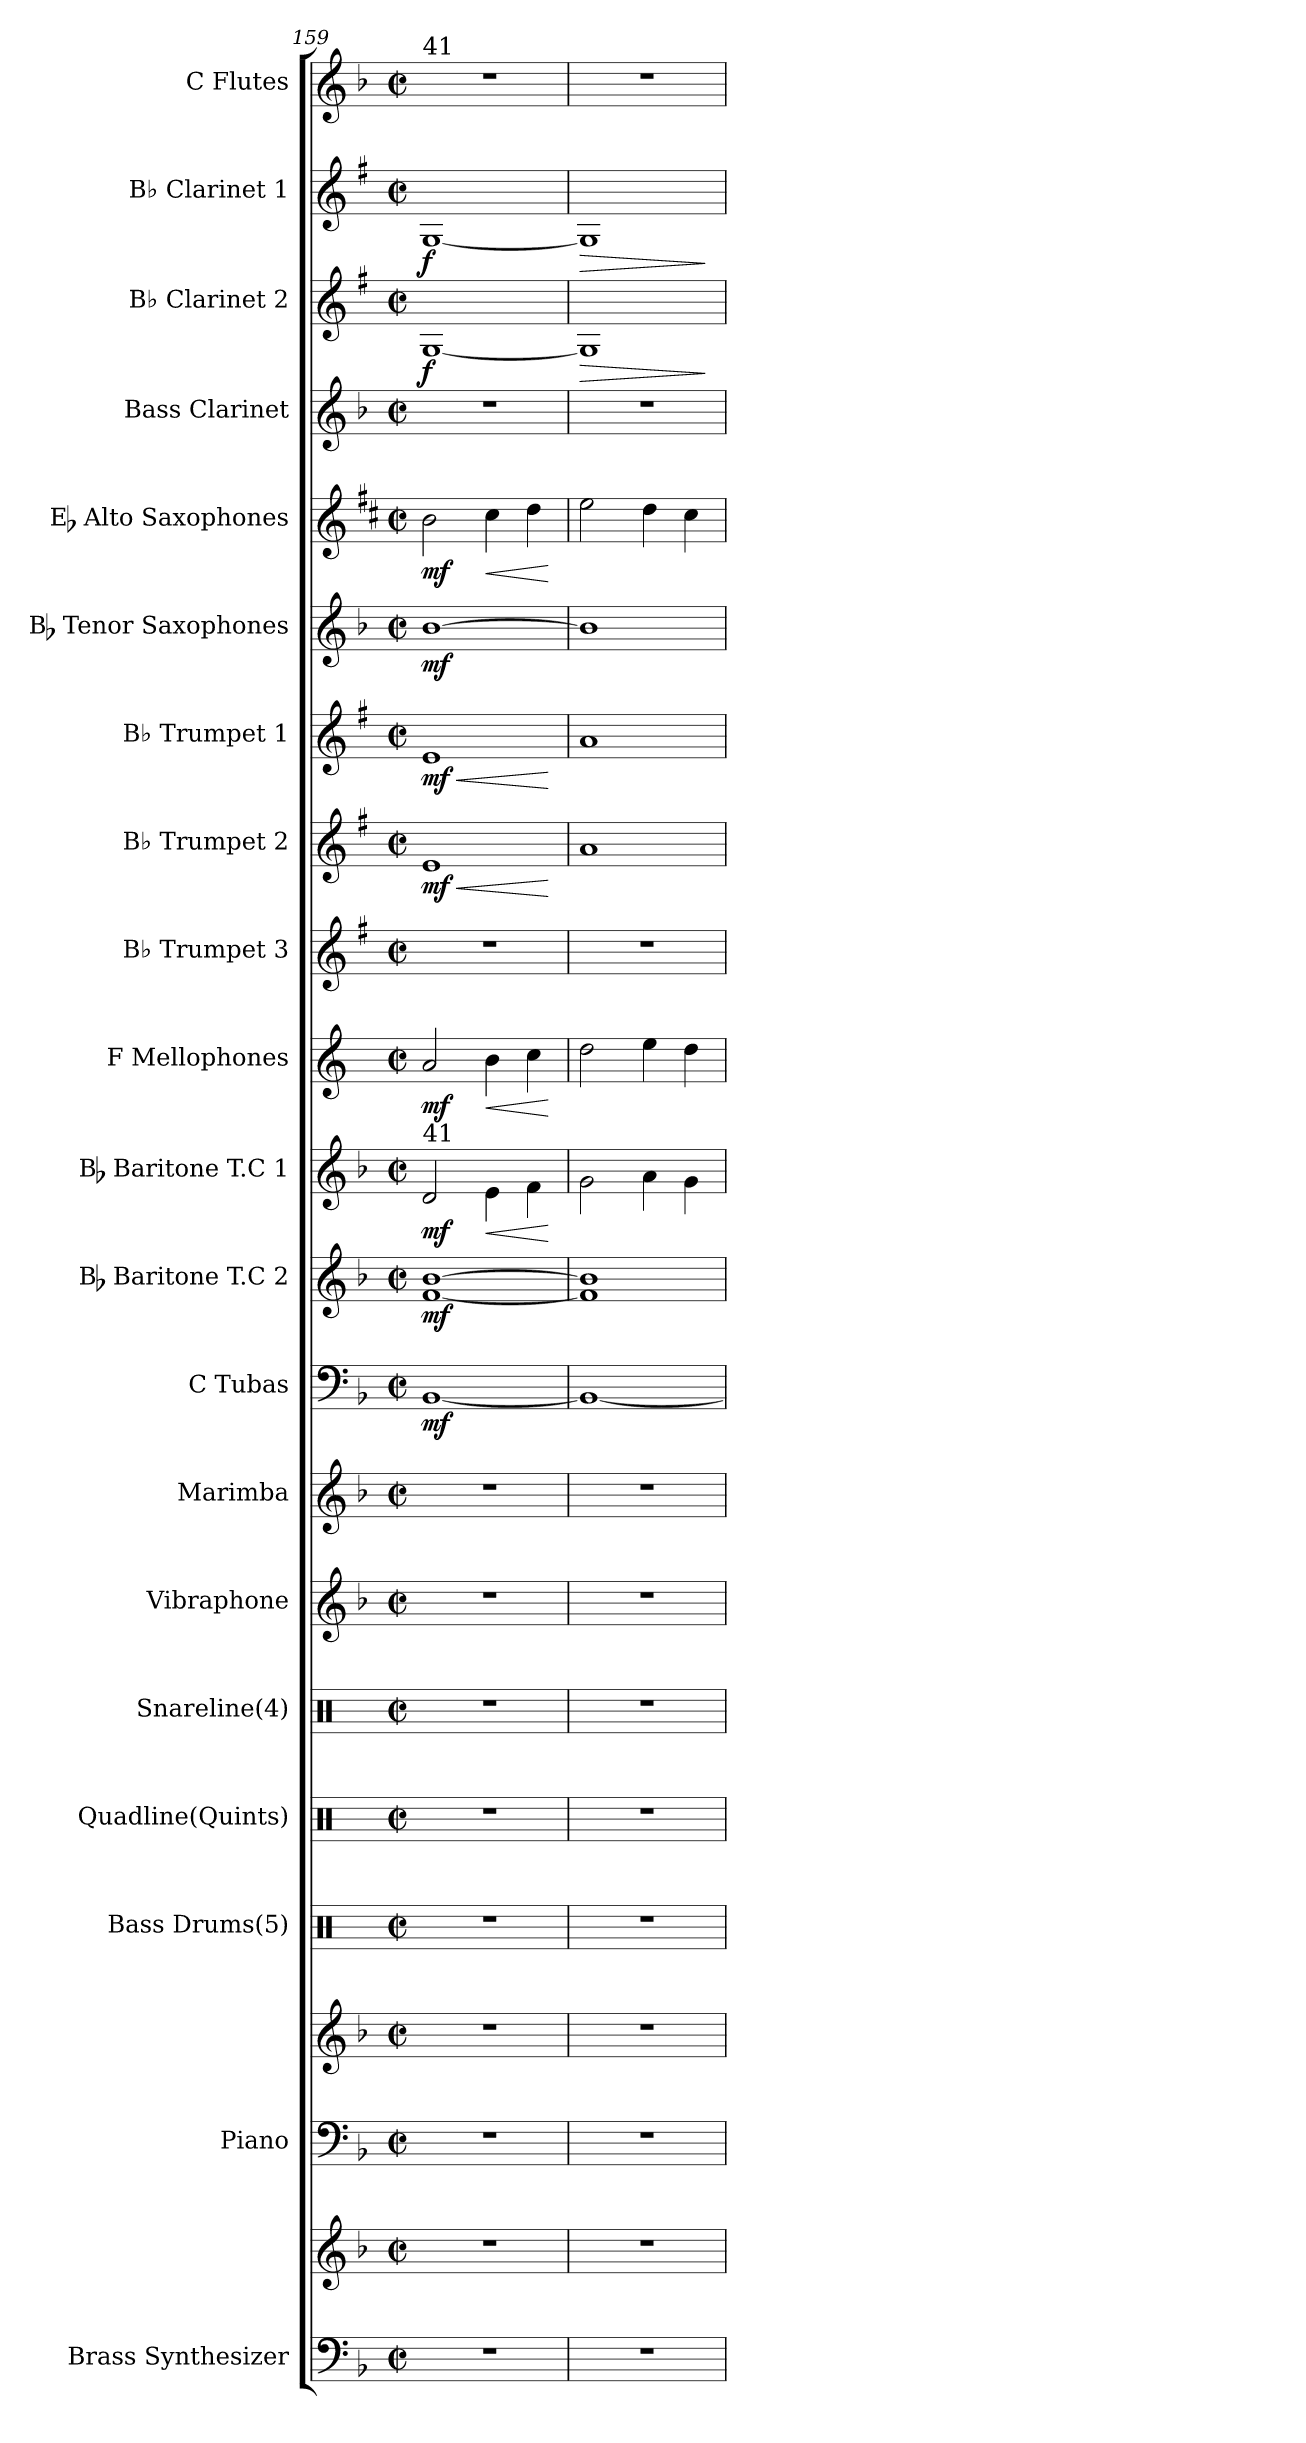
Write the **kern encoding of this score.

**kern	**kern	**kern	**kern	**kern	**kern	**kern	**kern	**kern	**kern	**dynam	**kern	**dynam	**kern	**dynam	**kern	**dynam	**kern	**kern	**dynam	**kern	**dynam	**kern	**dynam	**kern	**dynam	**kern	**kern	**dynam	**kern	**dynam	**kern
*part20	*part20	*part19	*part19	*part18	*part17	*part16	*part15	*part14	*part13	*part13	*part12	*part12	*part11	*part11	*part10	*part10	*part9	*part8	*part8	*part7	*part7	*part6	*part6	*part5	*part5	*part4	*part3	*part3	*part2	*part2	*part1
*staff22	*staff21	*staff20	*staff19	*staff18	*staff17	*staff16	*staff15	*staff14	*staff13	*staff13	*staff12	*staff12	*staff11	*staff11	*staff10	*staff10	*staff9	*staff8	*staff8	*staff7	*staff7	*staff6	*staff6	*staff5	*staff5	*staff4	*staff3	*staff3	*staff2	*staff2	*staff1
*I"Brass Synthesizer	*	*I"Piano	*	*I"Bass Drums(5)	*I"Quadline(Quints)	*I"Snareline(4)	*I"Vibraphone	*I"Marimba	*I"C Tubas	*	*I"Bb Baritone T.C 2	*	*I"Bb Baritone T.C 1	*	*I"F Mellophones	*	*I"B♭ Trumpet 3	*I"B♭ Trumpet 2	*	*I"B♭ Trumpet 1	*	*I"Bb Tenor Saxophones	*	*I"Eb Alto Saxophones	*	*I"Bass Clarinet	*I"B♭ Clarinet 2	*	*I"B♭ Clarinet 1	*	*I"C Flutes
*I'Synth.	*	*I'Pno.	*	*I'BD	*	*	*	*I'Marimba	*I'Tubas	*	*I'Baritone T.C 2	*	*I'Baritone T.C 1	*	*I'Mello	*	*I'B♭ Tpt. 3	*I'B♭ Tpt. 2	*	*I'B♭ Tpt. 1	*	*I'Tenor Saxes	*	*I'Alto Saxes	*	*I'B. Cl.	*I'B♭ Cl. 2	*	*I'B♭ Cl. 1	*	*I'Flutes
*clefF4	*clefG2	*clefF4	*clefG2	*clefX	*clefX	*clefX	*clefG2	*clefG2	*clefF4	*	*clefG2	*	*clefG2	*	*clefG2	*	*clefG2	*clefG2	*	*clefG2	*	*clefG2	*	*clefG2	*	*clefG2	*clefG2	*	*clefG2	*	*clefG2
*	*	*	*	*	*	*	*	*	*	*	*ITrd8c14	*	*ITrd8c14	*	*ITrd4c7	*	*ITrd1c2	*ITrd1c2	*	*ITrd1c2	*	*ITrd8c14	*	*ITrd5c9	*	*ITrd8c14	*ITrd1c2	*	*ITrd1c2	*	*
*k[b-]	*k[b-]	*k[b-]	*k[b-]	*k[]	*k[]	*k[]	*k[b-]	*k[b-]	*k[b-]	*	*k[b-]	*	*k[b-]	*	*k[b-]	*	*k[b-]	*k[b-]	*	*k[b-]	*	*k[b-]	*	*k[b-]	*	*k[b-]	*k[b-]	*	*k[b-]	*	*k[b-]
*M2/2	*M2/2	*M2/2	*M2/2	*M2/2	*M2/2	*M2/2	*M2/2	*M2/2	*M2/2	*	*M2/2	*	*M2/2	*	*M2/2	*	*M2/2	*M2/2	*	*M2/2	*	*M2/2	*	*M2/2	*	*M2/2	*M2/2	*	*M2/2	*	*M2/2
*met(c|)	*met(c|)	*met(c|)	*met(c|)	*met(c|)	*met(c|)	*met(c|)	*met(c|)	*met(c|)	*met(c|)	*	*met(c|)	*	*met(c|)	*	*met(c|)	*	*met(c|)	*met(c|)	*	*met(c|)	*	*met(c|)	*	*met(c|)	*	*met(c|)	*met(c|)	*	*met(c|)	*	*met(c|)
=159	=159	=159	=159	=159	=159	=159	=159	=159	=159	=159	=159	=159	=159	=159	=159	=159	=159	=159	=159	=159	=159	=159	=159	=159	=159	=159	=159	=159	=159	=159	=159
!	!	!	!	!	!	!	!	!	!	!	!	!	!	!	!	!	!	!	!	!	!	!	!	!	!	!	!	!	!	!	!LO:TX:a:t=41
!	!	!	!	!	!	!	!	!	!	!	!	!	!LO:TX:a:t=41	!	!	!	!	!	!	!	!	!	!	!	!	!	!	!	!	!	!
!	!	!	!	!	!	!	!	!	!	!LO:DY:b	!	!LO:DY:b	!	!LO:DY:b	!	!LO:DY:b	!	!	!LO:HP:b	!	!LO:HP:b	!	!	!	!	!	!	!	!	!	!
!	!	!	!	!	!	!	!	!	!	!	!	!	!	!	!	!	!	!	!LO:DY:n=1:b	!	!LO:DY:n=1:b	!	!LO:DY:b	!	!LO:DY:b	!	!	!LO:DY:b	!	!LO:DY:b	!
1r	1r	1r	1r	1r	1r	1r	1r	1r	[1BB-	mf	[1F [1B-	mf	2D/	mf	2d/	mf	1r	1d	< mf	1d	< mf	[1B-	mf	2d\	mf	1r	[1F	f	[1F	f	1r
!	!	!	!	!	!	!	!	!	!	!	!	!	!	!LO:HP:b	!	!LO:HP:b	!	!	!	!	!	!	!	!	!LO:HP:b	!	!	!	!	!	!
.	.	.	.	.	.	.	.	.	.	.	.	.	4E\	<	4e\	<	.	.	.	.	.	.	.	4e\	<	.	.	.	.	.	.
.	.	.	.	.	.	.	.	.	.	.	.	.	4F\	.	4f\	.	.	.	.	.	.	.	.	4f\	.	.	.	.	.	.	.
.	.	.	.	.	.	.	.	.	.	.	.	.	.	[	.	[	.	.	[	.	[	.	.	.	[	.	.	.	.	.	.
=160	=160	=160	=160	=160	=160	=160	=160	=160	=160	=160	=160	=160	=160	=160	=160	=160	=160	=160	=160	=160	=160	=160	=160	=160	=160	=160	=160	=160	=160	=160	=160
!	!	!	!	!	!	!	!	!	!	!	!	!	!	!	!	!	!	!	!	!	!	!	!	!	!	!	!	!LO:HP:b	!	!LO:HP:b	!
1r	1r	1r	1r	1r	1r	1r	1r	1r	1BB-_	.	1F] 1B-]	.	2G\	.	2g\	.	1r	1g	.	1g	.	1B-]	.	2g\	.	1r	1F]	>	1F]	>	1r
.	.	.	.	.	.	.	.	.	.	.	.	.	4A\	.	4a\	.	.	.	.	.	.	.	.	4f\	.	.	.	.	.	.	.
.	.	.	.	.	.	.	.	.	.	.	.	.	4G\	.	4g\	.	.	.	.	.	.	.	.	4e\	.	.	.	.	.	.	.
.	.	.	.	.	.	.	.	.	.	.	.	.	.	.	.	.	.	.	.	.	.	.	.	.	.	.	.	]	.	]	.
=	=	=	=	=	=	=	=	=	=	=	=	=	=	=	=	=	=	=	=	=	=	=	=	=	=	=	=	=	=	=	=
*-	*-	*-	*-	*-	*-	*-	*-	*-	*-	*-	*-	*-	*-	*-	*-	*-	*-	*-	*-	*-	*-	*-	*-	*-	*-	*-	*-	*-	*-	*-	*-
